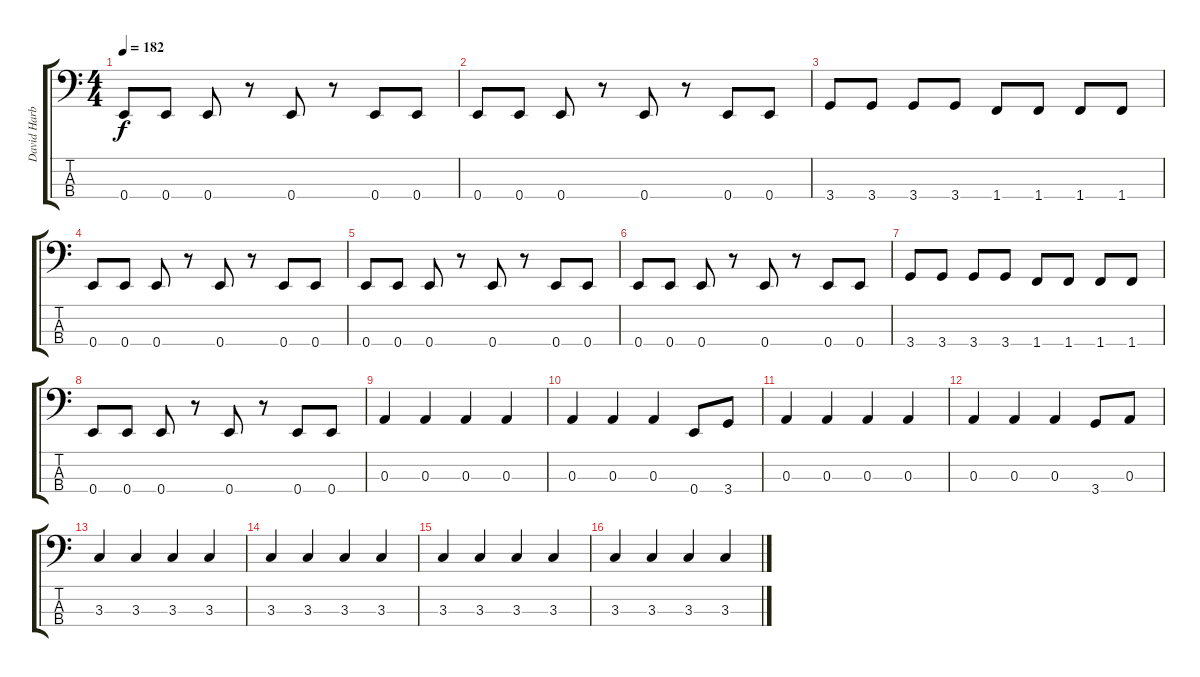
\track ("David Harbour" "David Harb") {instrument electricbassfinger}
\staff {score tabs}
\tuning (G2 D2 A1 E1) {hide}
\ts (4 4)
\tempo 182
\clef f4
\ks c
0.4.8{dy f} 0.4.8 0.4.8 r.8 0.4.8 r.8 0.4.8 0.4.8 |
0.4.8 0.4.8 0.4.8 r.8 0.4.8 r.8 0.4.8 0.4.8 |
3.4.8 3.4.8 3.4.8 3.4.8 1.4.8 1.4.8 1.4.8 1.4.8 |
0.4.8 0.4.8 0.4.8 r.8 0.4.8 r.8 0.4.8 0.4.8 |
0.4.8 0.4.8 0.4.8 r.8 0.4.8 r.8 0.4.8 0.4.8 |
0.4.8 0.4.8 0.4.8 r.8 0.4.8 r.8 0.4.8 0.4.8 |
3.4.8 3.4.8 3.4.8 3.4.8 1.4.8 1.4.8 1.4.8 1.4.8 |
0.4.8 0.4.8 0.4.8 r.8 0.4.8 r.8 0.4.8 0.4.8 |
0.3.4 0.3.4 0.3.4 0.3.4 |
0.3.4 0.3.4 0.3.4 0.4.8 3.4.8 |
0.3.4 0.3.4 0.3.4 0.3.4 |
0.3.4 0.3.4 0.3.4 3.4.8 0.3.8 |
3.3.4 3.3.4 3.3.4 3.3.4 |
3.3.4 3.3.4 3.3.4 3.3.4 |
3.3.4 3.3.4 3.3.4 3.3.4 |
3.3.4 3.3.4 3.3.4 3.3.4
